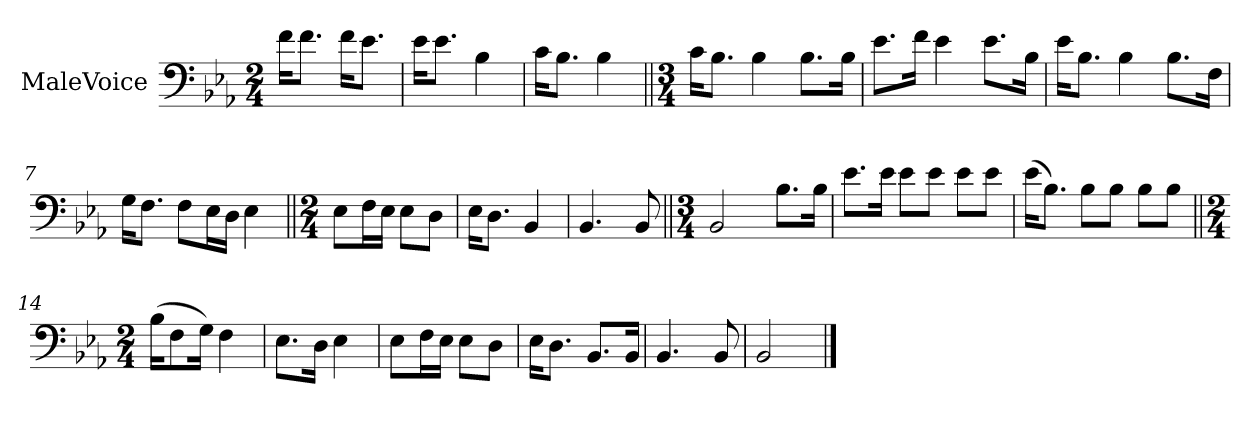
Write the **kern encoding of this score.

**kern
*part1
*staff1
*I"MaleVoice
*clefF4
*k[b-e-a-]
*M2/4
*MM84
=1
16f\KL
8.f\J
16f\KL
8.e-\J
=2
16e-\KL
8.e-\J
4B-
=3
16c\KL
8.B-\J
4B-
=4||
*M3/4
16c\KL
8.B-\J
4B-
8.B-\L
16B-\Jk
=5
8.e-\L
16f\Jk
4e-
8.e-\L
16B-\Jk
=6
16e-\KL
8.B-\J
4B-
8.B-\L
16F\Jk
=7
16G\KL
8.F\J
8F\L
16E-\L
16D\JJ
4E-
=8||
*M2/4
8E-\L
16F\L
16E-\JJ
8E-\L
8D\J
=9
16E-\KL
8.D\J
4BB-
=10
4.BB-
8BB-
=11||
*M3/4
2BB-
8.B-\L
16B-\Jk
=12
8.e-\L
16e-\Jk
8e-\L
8e-\J
8e-\L
8e-\J
=13
(16e-\KL
8.B-\J)
8B-\L
8B-\J
8B-\L
8B-\J
=14||
*M2/4
(16B-\KL
8F\
16G\Jk)
4F
=15
8.E-\L
16D\Jk
4E-
=16
8E-\L
16F\L
16E-\JJ
8E-\L
8D\J
=17
16E-\KL
8.D\J
8.BB-/L
16BB-/Jk
=18
4.BB-
8BB-
=19
2BB-
==
*-
